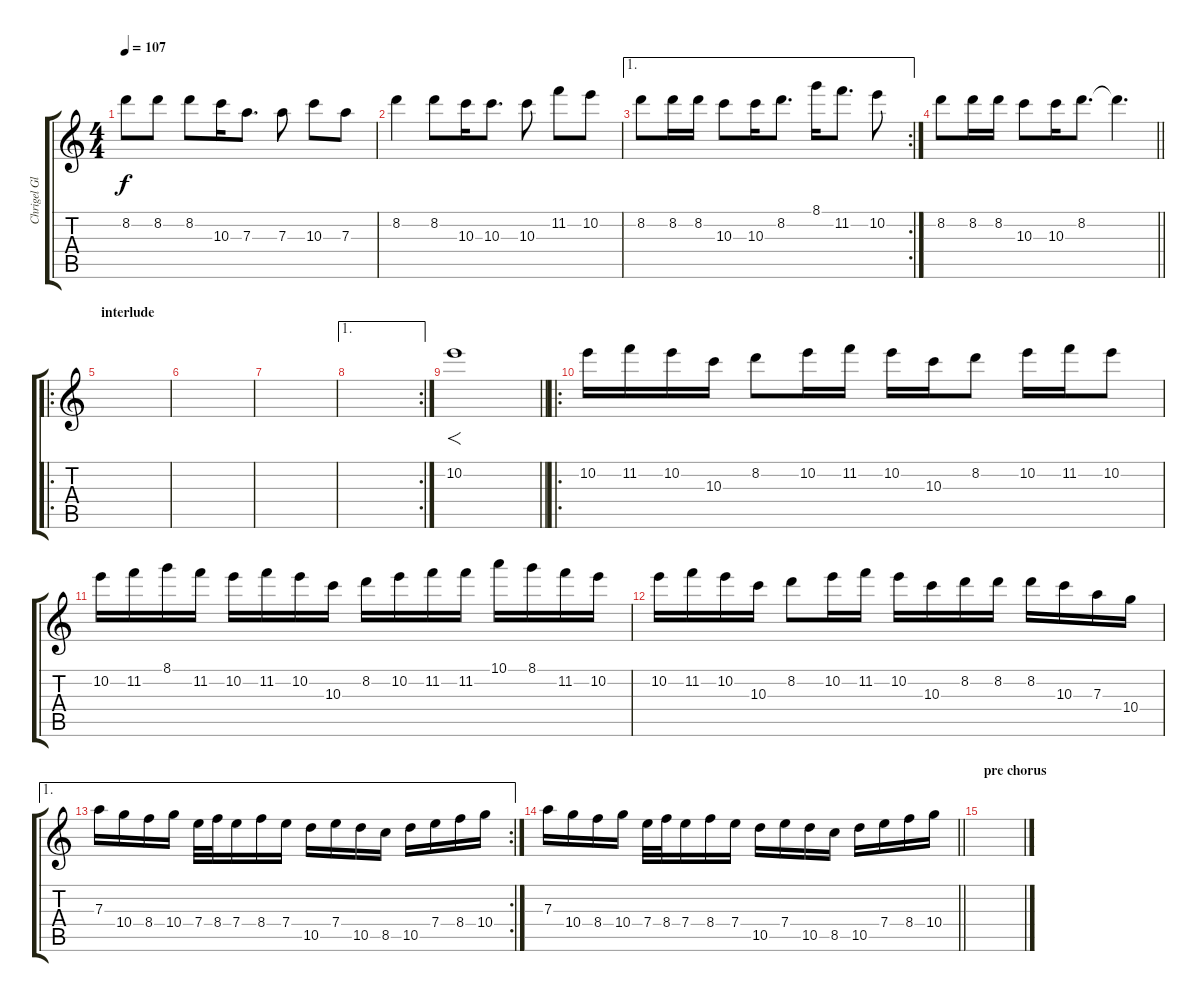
\track ("Chrigel Glanzmann" "Chrigel Gl") {instrument piccolo}
\staff {score tabs}
\tuning (B5 Gb5 D5 A4 E4 B3) {hide}
\ts (4 4)
\tempo 107
\clef g2
\ks c
8.2.8{dy f} 8.2.8 8.2.8 10.3.16 7.3.8{d} 7.3.8 10.3.8 7.3.8 |
8.2.4 8.2.8 10.3.16 10.3.8{d} 10.3.8 11.2.8 10.2.8 |
\ae 1
\rc 2
8.2.8 8.2.16 8.2.16 10.3.8 10.3.16 8.2.8{d} 8.1.16 11.2.8{d} 10.2.8 |
\barLineRight lightlight
8.2.8 8.2.16 8.2.16 10.3.8 10.3.16 8.2.8{d} 8.2{t}.4{d} |
\ro
\section ("" "interlude")
|
|
|
\ae 1
\rc 2
|
\barLineRight lightlight
10.2.1{f} |
\ro
\section ("" "")
10.2.16 11.2.16 10.2.16 10.3.16 8.2.8 10.2.16 11.2.16 10.2.16 10.3.16 8.2.8 10.2.16 11.2.16 10.2.8 |
10.2.16 11.2.16 8.1.16 11.2.16 10.2.16 11.2.16 10.2.16 10.3.16 8.2.16 10.2.16 11.2.16 11.2.16 10.1.16 8.1.16 11.2.16 10.2.16 |
10.2.16 11.2.16 10.2.16 10.3.16 8.2.8 10.2.16 11.2.16 10.2.16 10.3.16 8.2.16 8.2.16 8.2.16 10.3.16 7.3.16 10.4.16 |
\ae 1
\rc 2
7.3.16 10.4.16 8.4.16 10.4.16 7.4.32 8.4.32 7.4.16 8.4.16 7.4.16 10.5.16 7.4.16 10.5.16 8.5.16 10.5.16 7.4.16 8.4.16 10.4.16 |
\barLineRight lightlight
7.3.16 10.4.16 8.4.16 10.4.16 7.4.32 8.4.32 7.4.16 8.4.16 7.4.16 10.5.16 7.4.16 10.5.16 8.5.16 10.5.16 7.4.16 8.4.16 10.4.16 |
\section ("" "pre chorus")
